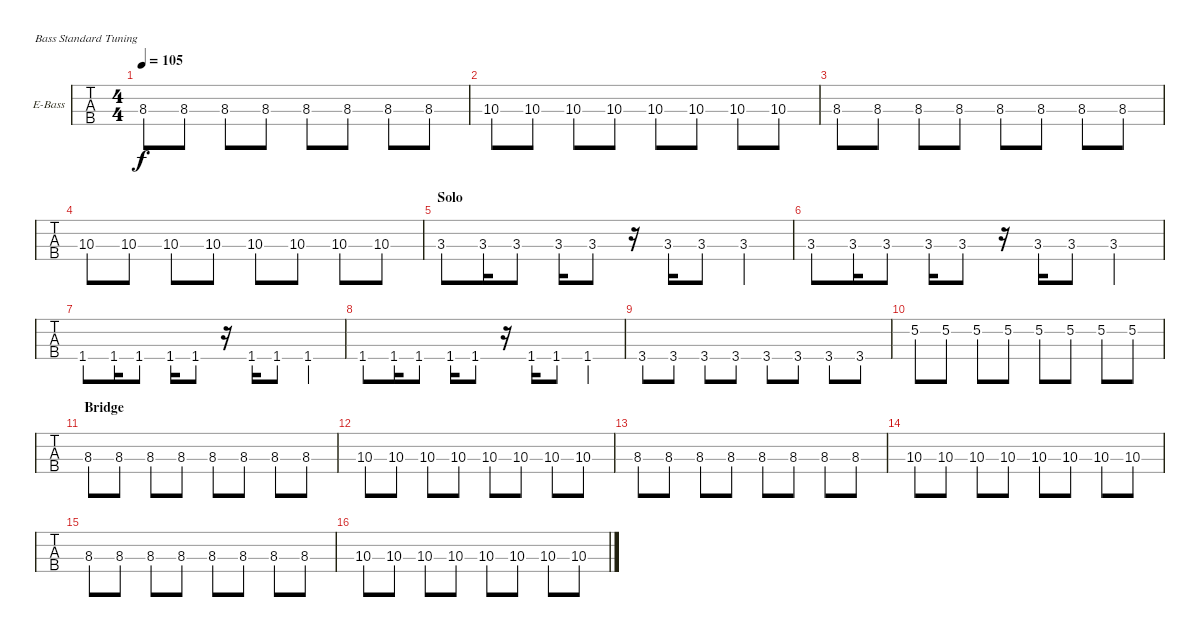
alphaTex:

\bracketExtendMode groupsimilarinstruments
\firstSystemTrackNameOrientation horizontal
\otherSystemsTrackNameOrientation horizontal
\track ("Nikolai" "E-Bass") {instrument electricbasspick}
\staff {tabs}
\tuning (G2 D2 A1 E1)
\ts (4 4)
\tempo 105
\clef f4
\ks c
8.3.8{dy f} 8.3.8 8.3.8 8.3.8 8.3.8 8.3.8 8.3.8 8.3.8 |
10.3.8 10.3.8 10.3.8 10.3.8 10.3.8 10.3.8 10.3.8 10.3.8 |
8.3.8 8.3.8 8.3.8 8.3.8 8.3.8 8.3.8 8.3.8 8.3.8 |
10.3.8 10.3.8 10.3.8 10.3.8 10.3.8 10.3.8 10.3.8 10.3.8 |
\section ("" "Solo")
3.3.8 3.3.16 3.3.8 3.3.16 3.3.8 r.16 3.3.16 3.3.8 3.3.4 |
3.3.8 3.3.16 3.3.8 3.3.16 3.3.8 r.16 3.3.16 3.3.8 3.3.4 |
1.4.8 1.4.16 1.4.8 1.4.16 1.4.8 r.16 1.4.16 1.4.8 1.4.4 |
1.4.8 1.4.16 1.4.8 1.4.16 1.4.8 r.16 1.4.16 1.4.8 1.4.4 |
3.4.8 3.4.8 3.4.8 3.4.8 3.4.8 3.4.8 3.4.8 3.4.8 |
5.2.8 5.2.8 5.2.8 5.2.8 5.2.8 5.2.8 5.2.8 5.2.8 |
\section ("" "Bridge")
8.3.8 8.3.8 8.3.8 8.3.8 8.3.8 8.3.8 8.3.8 8.3.8 |
10.3.8 10.3.8 10.3.8 10.3.8 10.3.8 10.3.8 10.3.8 10.3.8 |
8.3.8 8.3.8 8.3.8 8.3.8 8.3.8 8.3.8 8.3.8 8.3.8 |
10.3.8 10.3.8 10.3.8 10.3.8 10.3.8 10.3.8 10.3.8 10.3.8 |
8.3.8 8.3.8 8.3.8 8.3.8 8.3.8 8.3.8 8.3.8 8.3.8 |
10.3.8 10.3.8 10.3.8 10.3.8 10.3.8 10.3.8 10.3.8 10.3.8
